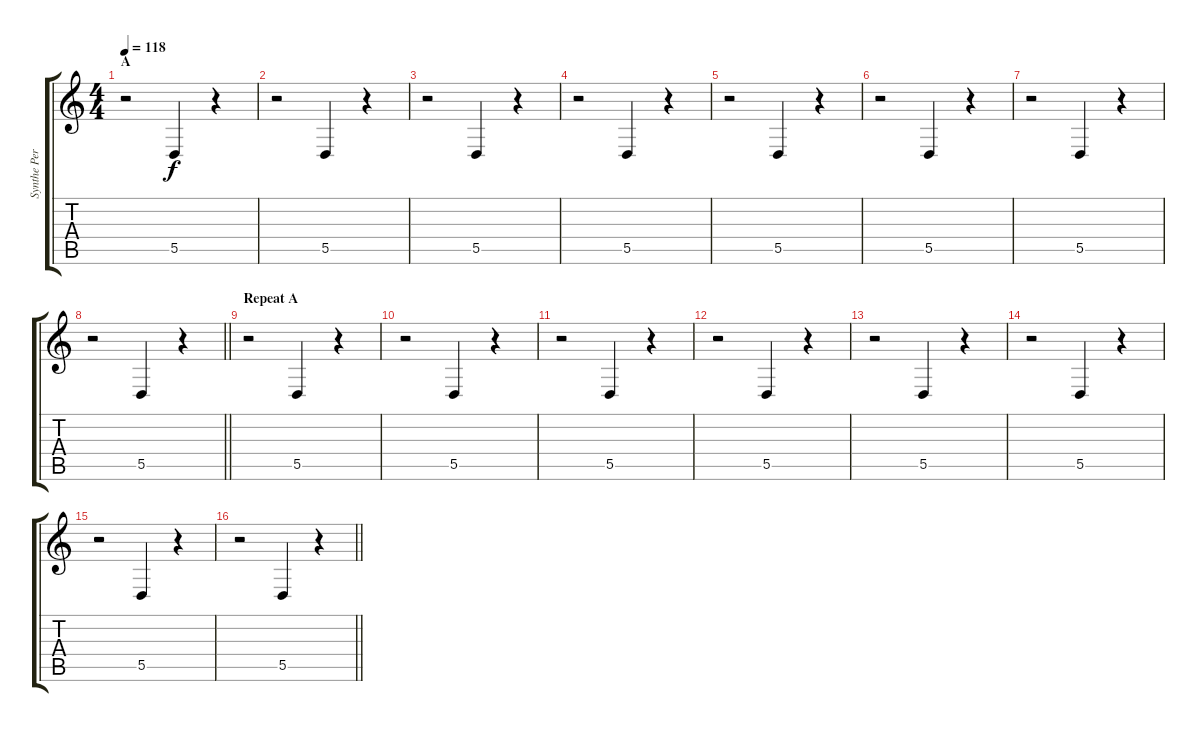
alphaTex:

\track ("Synthe Perc." "Synthe Per") {instrument synthdrum}
\staff {score tabs}
\tuning (E4 B3 G3 D3 A2 E2) {hide}
\ts (4 4)
\section ("" "A")
\tempo 118
\clef g2
\ks c
r.2{dy f} 5.5.4 r.4 |
r.2 5.5.4 r.4 |
r.2 5.5.4 r.4 |
r.2 5.5.4 r.4 |
r.2 5.5.4 r.4 |
r.2 5.5.4 r.4 |
r.2 5.5.4 r.4 |
\barLineRight lightlight
r.2 5.5.4 r.4 |
\section ("" "Repeat A")
r.2 5.5.4 r.4 |
r.2 5.5.4 r.4 |
r.2 5.5.4 r.4 |
r.2 5.5.4 r.4 |
r.2 5.5.4 r.4 |
r.2 5.5.4 r.4 |
r.2 5.5.4 r.4 |
\barLineRight lightlight
r.2 5.5.4 r.4
